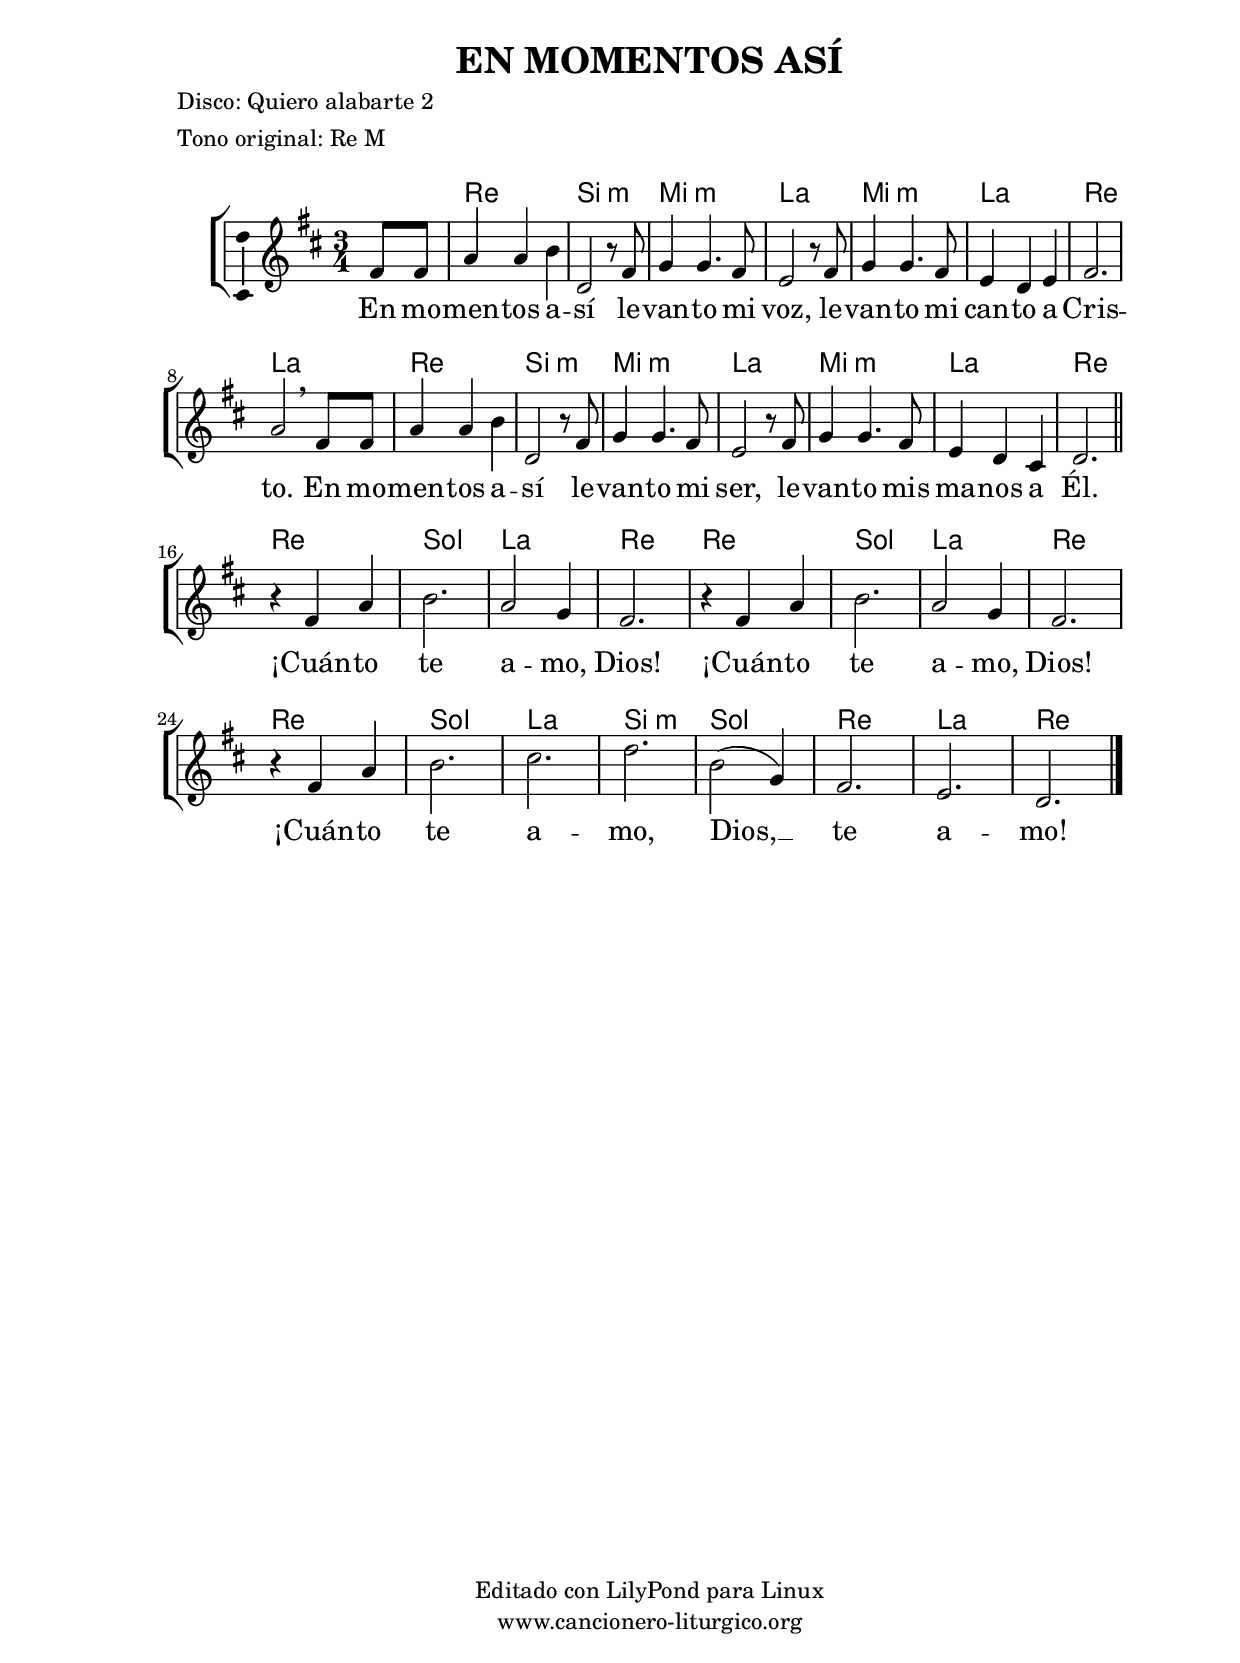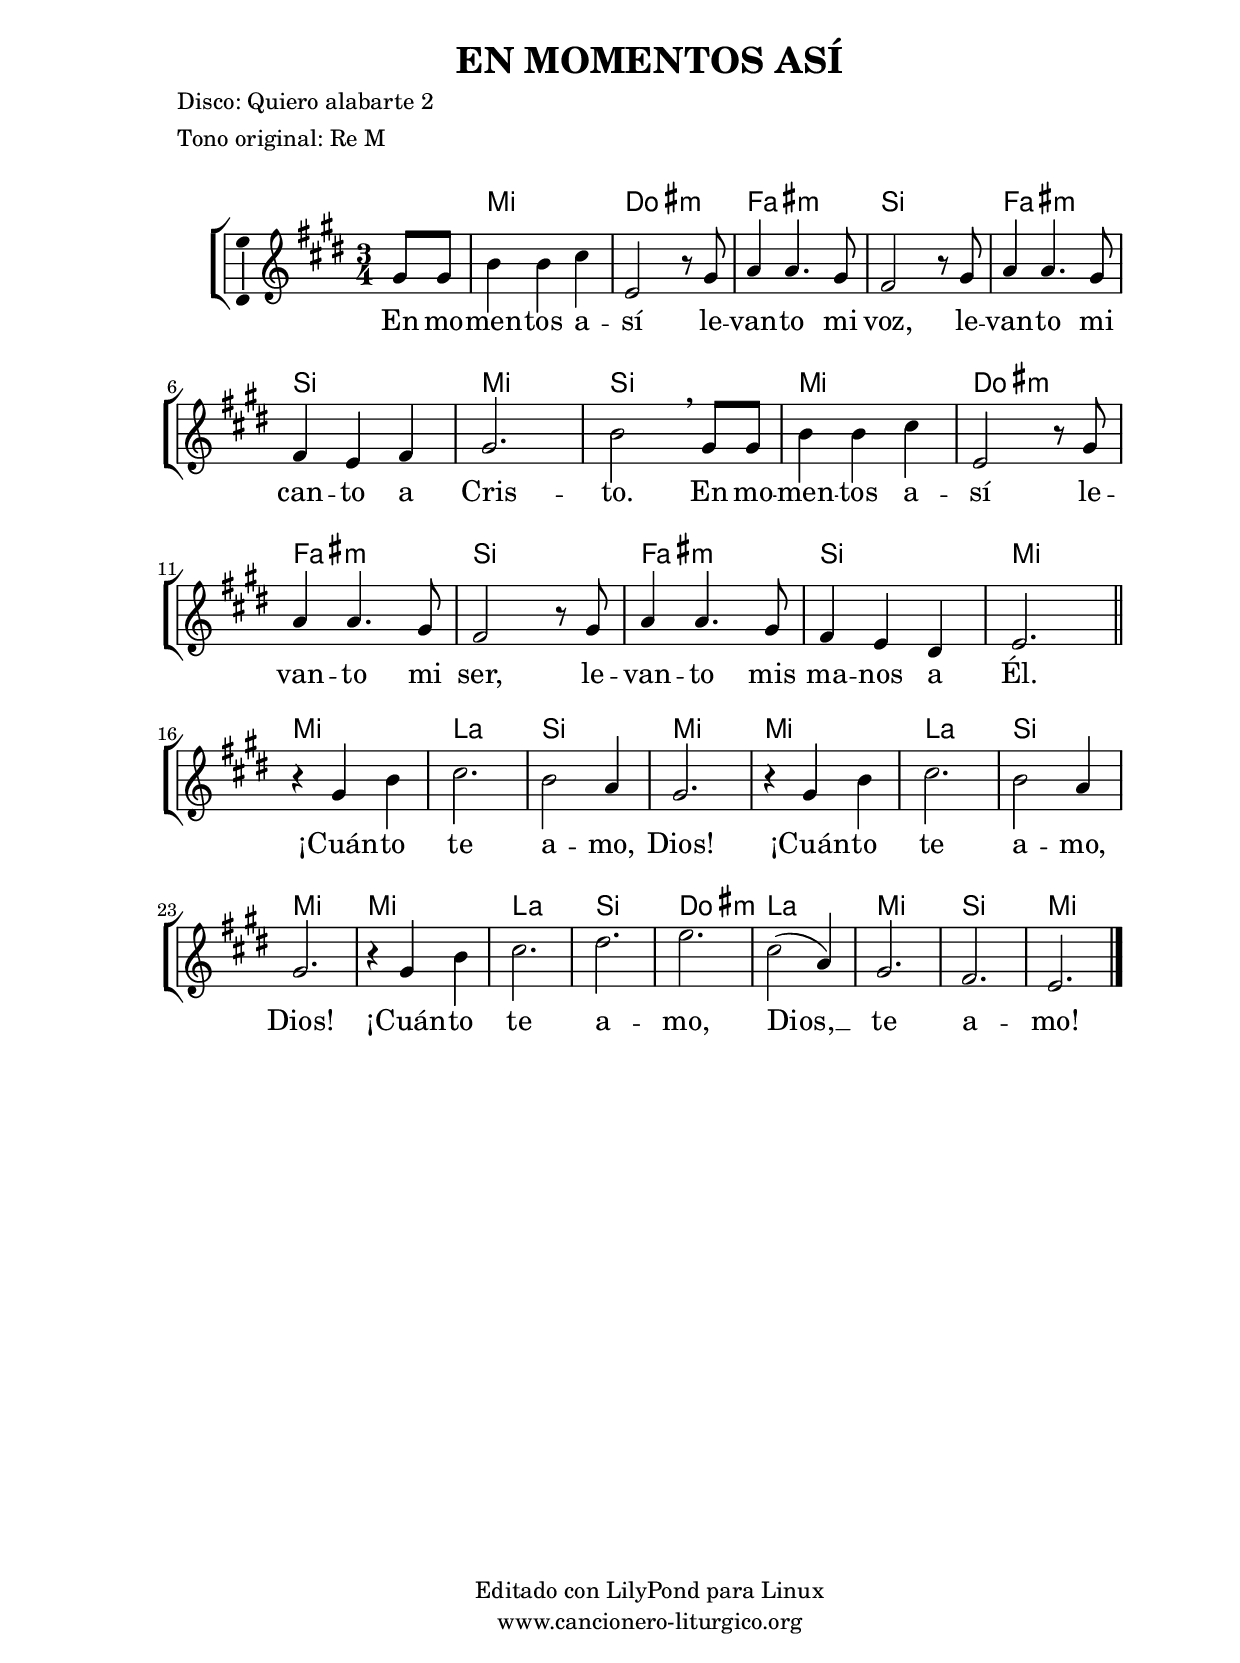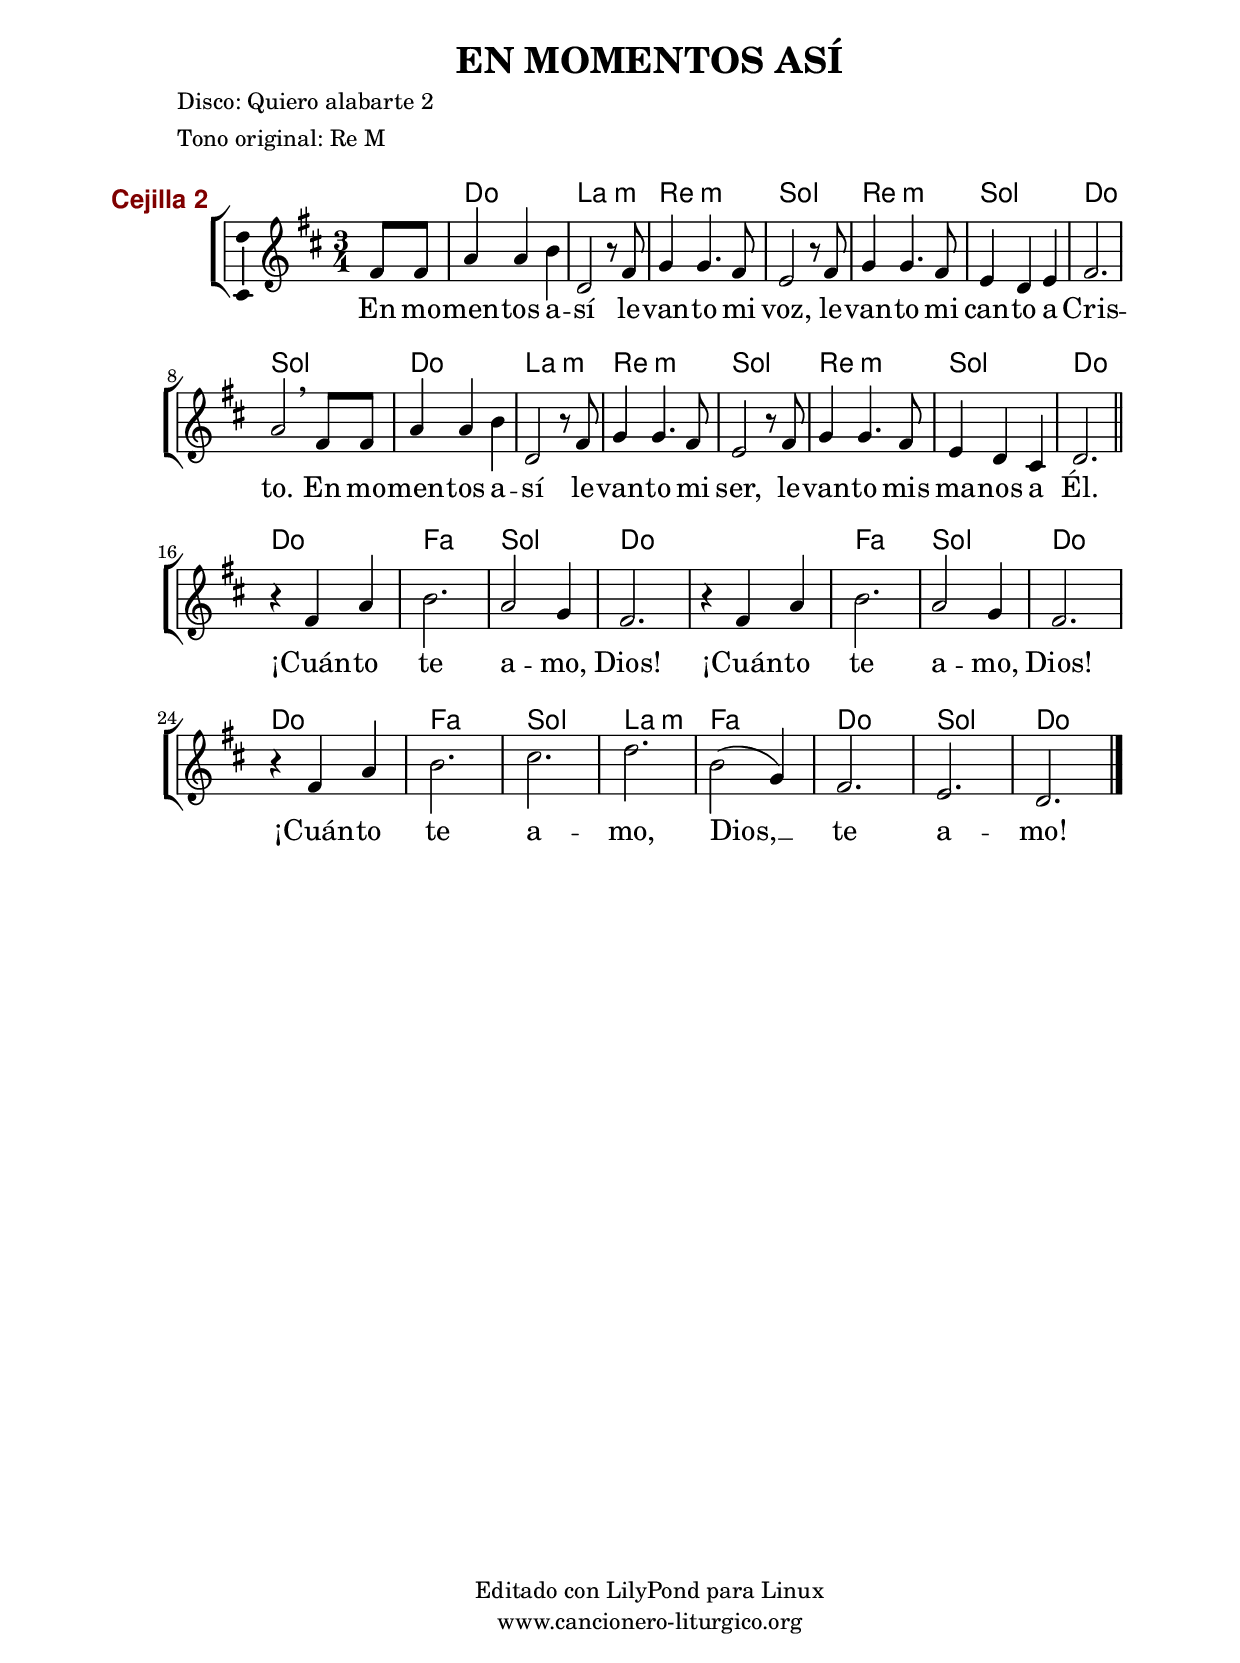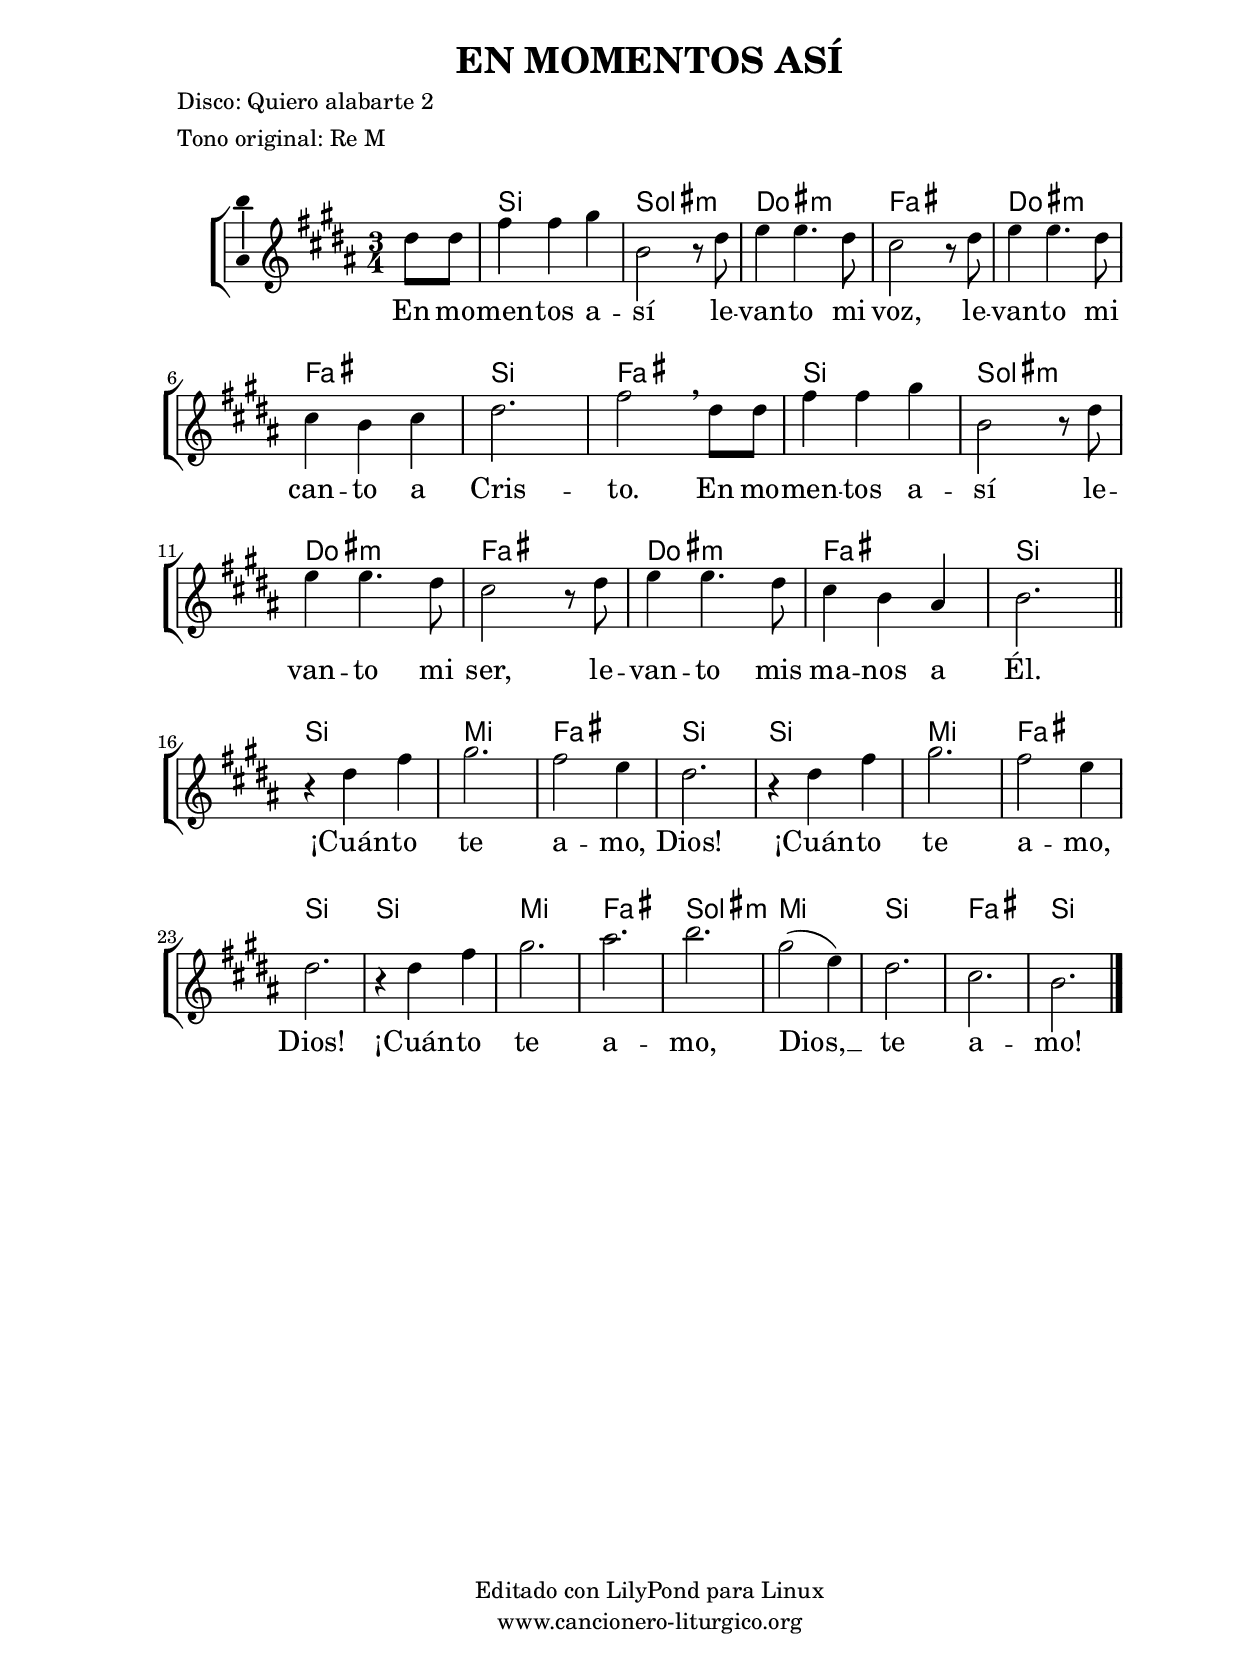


%versión de lilypond para la que se ha escrito esta partitura:
\version "2.16.0"

	%Tamaño papel
	#(set-default-paper-size "a4")
	%Tamaño partitura
	#(set-global-staff-size 20)
	%No responde al pulsar sobre una nota
	#(ly:set-option 'point-and-click #f)

%parámetros del encabezamiento:
\header {
	title = "EN MOMENTOS ASÍ"
	subtitle = ""
	composer = ""
	poet = "Disco: Quiero alabarte 2"
	meter = "Tono original: Re M"
	arranger = ""
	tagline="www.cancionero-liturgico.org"
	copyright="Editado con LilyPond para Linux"
	tiempo = ""
	usos = "Gracias"
	letra = ""
	}

%parámetros asociados al papel:
\paper  {
	oddHeaderMarkup = \markup {\fill-line { \on-the-fly #not-first-page \fromproperty #'header:title \on-the-fly #not-first-page \fromproperty #'header:composer }}
	evenHeaderMarkup = \markup {\fill-line { \fromproperty #'header:composer \fromproperty #'header:title }}
	#(set-paper-size "a4")
	print-page-number = ##f
	first-page-number = 1
	print-first-page-number = ##f
%	head-separation = 3.0 \cm
	top-margin = 2.0 \cm
	bottom-margin = 0.5\cm
%%%	bottom-margin = -2.5\cm
	left-margin = 3.0 \cm
	line-width = 16.0 \cm 
	indent = 8\mm
	interscoreline = 2.\mm
	between-system-space = 15\mm
%	para que las partituras no llenen la hoja:
	ragged-bottom = ##t
%	idem para la última hoja:
	ragged-last-bottom = ##f
%	para que las partituras llenen el ancho del papel:
	ragged-last = ##f
	after-title-space = 2.5 \cm
%page-count=1
%system-count=8

	%Flexible Vertical Spacing
%	markup-markup-spacing =
%	#'((basic-distance . 15) (minimum-distance . 15) (padding . 3))
	markup-system-spacing =
	#'((basic-distance . 15) (minimum-distance . 15) (padding . 3))
	system-system-spacing =
	#'((basic-distance . 15) (minimum-distance . 15) (padding . 3))
	score-system-spacing =
	#'((basic-distance . 15) (minimum-distance . 15) (padding . 5))
%	top-system-spacing = % header
%	#'((basic-distance . 8) (minimum-distance . 0) (padding . 0))
%	top-markup-spacing =
%	#'((basic-distance . 20) (minimum-distance . 20) (padding . 0))
	last-bottom-spacing = % footer
	#'((basic-distance . 5) (minimum-distance . 5) (padding . 0))
%	score-markup-spacing =
%	#'((basic-distance . 16) (minimum-distance . 13) (padding . 0))

	}


%parámetros que afectan a toda la partitura:
global =  {
	%clave de sol (G):
	\clef G
	%armadura:
%	\transpose e f
	\key d \major
	\tempo 4=93
	\set Score.tempoHideNote = ##t
	}


acordes = {
	\italianChords
	\chordmode {
%	\transpose e f
{

s4
d2. b:m e:m a e:m a d a
d2. b:m e:m a e:m a d d
g2. a d d g a d d g a b:m g d a d


	}
	}
}

melodia = 

%	\transpose e f
{
	\relative c'{
	\time 3/4

\partial4
fis8 fis
a4 a b
d,2 r8 fis8
g4 g4. fis8
e2 r8 fis8
g4 g4. fis8
e4 d e
fis2.
a2 \breathe fis8 fis
a4 a b
d,2 r8 fis8
g4 g4. fis8
e2 r8 fis8
g4 g4. fis8
e4 d cis
d2.

\bar "||"
\break

r4 fis4 a
b2.
a2 g4
fis2.
r4 fis4 a
b2.
a2 g4
fis2.
r4 fis4 a
b2.
cis2.
d2.
b2 (g4)
fis2.
e2.
d2.

\bar "|."
	}
	}


texto = \lyricmode {
En mo -- men -- tos a -- sí le -- van -- to mi voz,
le -- van -- to mi can -- to a Cris -- to.
En mo -- men -- tos a -- sí le -- van -- to mi ser,
le -- van -- to mis ma -- nos a Él.

¡Cuán -- to te a -- mo, Dios!
¡Cuán -- to te a -- mo, Dios!
¡Cuán -- to te a -- mo, Dios, __
te a -- mo!

	}


acordesStaff = \context ChordNames = acordesStaff <<
	\set chordChanges = ##f
	\acordes
	>>


%%%%%%%%%%%%%%%%%%%%%%%%%%%%%%%%%%% CEJILLA %%%%%%%%%%%%%%%%%%%%%%%%%%%%%%%%%%%
acordescejilla = {
%%%	\override ChordNames.ChordName #'font-size = #-1
%%%	\override ChordNames.ChordName #'font-series = #'bold
	\transpose d c {
		\acordes
		}
	}

acordescejillaStaff = \context ChordNames = acordescejillaStaff <<
	\set Staff.instrumentName = \markup \with-color #darkred \larger \bold \sans "Cejilla 2"
	\set chordChanges = ##t
	\acordescejilla
	>>
%%%%%%%%%%%%%%%%%%%%%%%%%%%%%%%%%%% CEJILLA %%%%%%%%%%%%%%%%%%%%%%%%%%%%%%%%%%%


vozStaff = \context Voice = vozStaff
\with {\consists "Ambitus_engraver"}
<<
%	\set Staff.instrumentName = ""
%	\set Staff.shortInstrumentName = ""
%	\set Staff.midiInstrument = #"clarinet"
%	\set Staff.midiInstrument = #"cello"
%	\set Staff.midiInstrument = #"flute"
	\set Staff.midiInstrument = #"electric guitar (jazz)"
%	\set Staff.midiInstrument = #"english horn"
%	\set Staff.midiInstrument = #"violin"
%	\set Staff.midiInstrument = #"glockenspiel"
	\set Staff.midiMinimumVolume = #0.7
	\set Staff.midiMaximumVolume = #0.9
	\global
	\melodia
	>>


textoStaff = \context Lyrics = textoStaff <<
	\lyricsto vozStaff \texto
	>>


\book {
	\score {
		\context ChoirStaff {
			\override StaffGroup.SystemStartBracket #'collapse-height = #1
			\override Score.SystemStartBar #'collapse-height = #1
			<<
			\acordesStaff
			\vozStaff
			\textoStaff
			>>
			}
		\layout {
	    		\context {
				\Lyrics
				\override LyricText #'font-size = #2
				}
	   		 \context {
				\Score
				\override StaffSymbol #'staff-space = #(magstep +3)
				}
			}
		}
	\score {
		\unfoldRepeats
		\context ChoirStaff {
			<<
			\acordesStaff
			\vozStaff
			>>
			}
		\midi {
	  		\context {
	  			\Score
				tempoWholesPerMinute = #(ly:make-moment 70 4)
				}
			}
		}
	}


%Partitura para guitarra
#(define output-suffix "G")
\book {
	\score {
		\context ChoirStaff {
			\override StaffGroup.SystemStartBracket #'collapse-height = #1
			\override Score.SystemStartBar #'collapse-height = #1
			<<
			\acordescejillaStaff
			\vozStaff
			\textoStaff
			>>
			}
		\layout {
%%%%%%%%%%%%%%%%%%%%%%%%%%%%%%%%%%% CEJILLA %%%%%%%%%%%%%%%%%%%%%%%%%%%%%%%%%%%
			\context {
				\ChordNames \consists Instrument_name_engraver
				}
%%%%%%%%%%%%%%%%%%%%%%%%%%%%%%%%%%% CEJILLA %%%%%%%%%%%%%%%%%%%%%%%%%%%%%%%%%%%
	    		\context {
				\Lyrics
				\override LyricText #'font-size = #2
				}
	   		 \context {
				\Score
				\override StaffSymbol #'staff-space = #(magstep +3)
				}
			}
		}
	}


#(define output-suffix "C")
\book {
	\score {
		\context ChoirStaff {
			\override StaffGroup.SystemStartBracket #'collapse-height = #1
			\override Score.SystemStartBar #'collapse-height = #1
\transpose c d
			<<
			\acordesStaff
			\vozStaff
			\textoStaff
			>>
			}
		\layout {
	    		\context {
				\Lyrics
				\override LyricText #'font-size = #2
				}
	   		 \context {
				\Score
				\override StaffSymbol #'staff-space = #(magstep +3)
				}
			}
		}
	}


#(define output-suffix "S")
\book {
	\score {
		\context ChoirStaff {
			\override StaffGroup.SystemStartBracket #'collapse-height = #1
			\override Score.SystemStartBar #'collapse-height = #1
\transpose c a
			<<
			\acordesStaff
			\vozStaff
			\textoStaff
			>>
			}
		\layout {
	    		\context {
				\Lyrics
				\override LyricText #'font-size = #2
				}
	   		 \context {
				\Score
				\override StaffSymbol #'staff-space = #(magstep +3)
				}
			}
		}
	}


